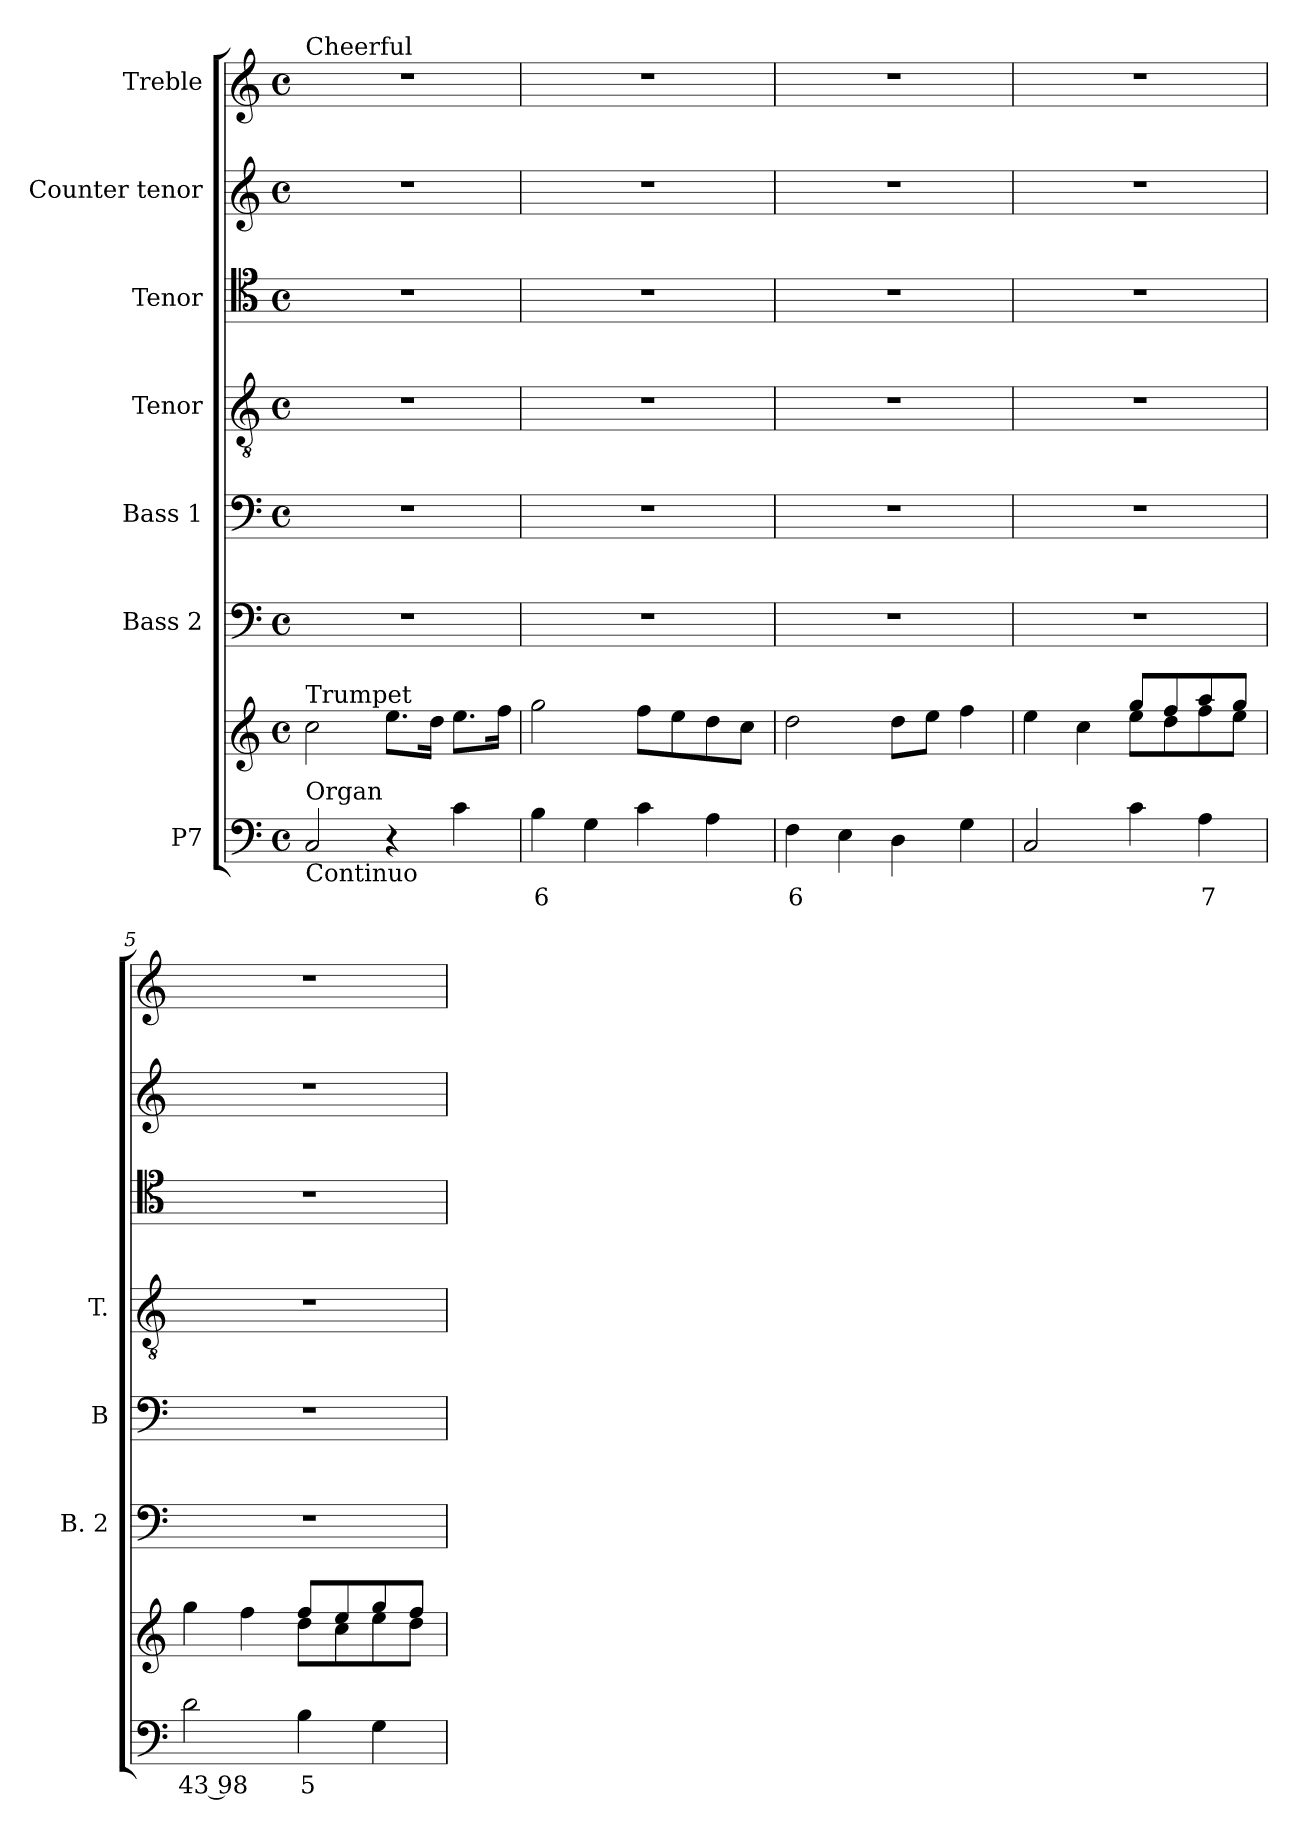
**kern	**text	**kern	**kern	**kern	**kern	**kern	**kern	**kern
*part7	*part7	*part7	*part6	*part5	*part4	*part3	*part2	*part1
*staff8	*staff8	*staff7	*staff6	*staff5	*staff4	*staff3	*staff2	*staff1
*I"P7	*	*	*I"Bass 2	*I"Bass 1	*I"Tenor	*I"Tenor	*I"Counter tenor	*I"Treble
*	*	*	*I'B. 2	*I'B	*I'T.	*	*	*
!!LO:PB:g=z
*clefF4	*	*clefG2	*clefF4	*clefF4	*clefGv2	*clefC4	*clefG2	*clefG2
*	*	*	*	*	*ITrd7c12	*	*	*
*k[]	*	*k[]	*k[]	*k[]	*k[]	*k[]	*k[]	*k[]
*C:	*	*C:	*C:	*C:	*C:	*C:	*C:	*C:
*M4/4	*	*M4/4	*M4/4	*M4/4	*M4/4	*M4/4	*M4/4	*M4/4
*met(c)	*	*met(c)	*met(c)	*met(c)	*met(c)	*met(c)	*met(c)	*met(c)
=1	=1	=1	=1	=1	=1	=1	=1	=1
!	!	!	!	!	!	!	!	!LO:TX:a:t=Cheerful
!	!	!LO:TX:a:t=Trumpet	!	!	!	!	!	!
!LO:TX:b:t=Continuo	!	!	!	!	!	!	!	!
!LO:TX:a:t=Organ	!	!	!	!	!	!	!	!
2Ci/	.	2cci\	1r	1r	1r	1r	1r	1r
4r	.	8.eei\L	.	.	.	.	.	.
.	.	16ddi\Jk	.	.	.	.	.	.
4ci\	.	8.eei\L	.	.	.	.	.	.
.	.	16ffi\Jk	.	.	.	.	.	.
=2	=2	=2	=2	=2	=2	=2	=2	=2
!	!LO:LY:b:color=#000000	!	!	!	!	!	!	!
4Bi\	6	2ggi\	1r	1r	1r	1r	1r	1r
4Gi\	.	.	.	.	.	.	.	.
4ci\	.	8ffi\L	.	.	.	.	.	.
.	.	8eei\	.	.	.	.	.	.
4Ai\	.	8ddi\	.	.	.	.	.	.
.	.	8cci\J	.	.	.	.	.	.
=3	=3	=3	=3	=3	=3	=3	=3	=3
!	!LO:LY:b:color=#000000	!	!	!	!	!	!	!
4Fi\	6	2ddi\	1r	1r	1r	1r	1r	1r
4Ei\	.	.	.	.	.	.	.	.
4Di\	.	8ddi\L	.	.	.	.	.	.
.	.	8eei\J	.	.	.	.	.	.
4Gi\	.	4ffi\	.	.	.	.	.	.
=4	=4	=4	=4	=4	=4	=4	=4	=4
*	*	*^	*	*	*	*	*	*
2Ci/	.	4eei\	2ryy	1r	1r	1r	1r	1r	1r
.	.	4cci\	.	.	.	.	.	.	.
4ci\	.	8ggi/L	8eei\L	.	.	.	.	.	.
.	.	8ffi/	8ddi\	.	.	.	.	.	.
!	!LO:LY:b:color=#000000	!	!	!	!	!	!	!	!
4Ai\	7	8aai/	8ffi\	.	.	.	.	.	.
.	.	8ggi/J	8eei\J	.	.	.	.	.	.
=5	=5	=5	=5	=5	=5	=5	=5	=5	=5
!	!LO:LY:b:color=#000000	!	!	!	!	!	!	!	!
2di\	43 98	4ggi\	2ryy	1r	1r	1r	1r	1r	1r
.	.	4ffi\	.	.	.	.	.	.	.
!	!LO:LY:b:color=#000000	!	!	!	!	!	!	!	!
4Bi\	5	8ffi/L	8ddi\L	.	.	.	.	.	.
.	.	8eei/	8cci\	.	.	.	.	.	.
4Gi\	.	8ggi/	8eei\	.	.	.	.	.	.
.	.	8ffi/J	8ddi\J	.	.	.	.	.	.
*	*	*v	*v	*	*	*	*	*	*
=	=	=	=	=	=	=	=	=
*-	*-	*-	*-	*-	*-	*-	*-	*-
